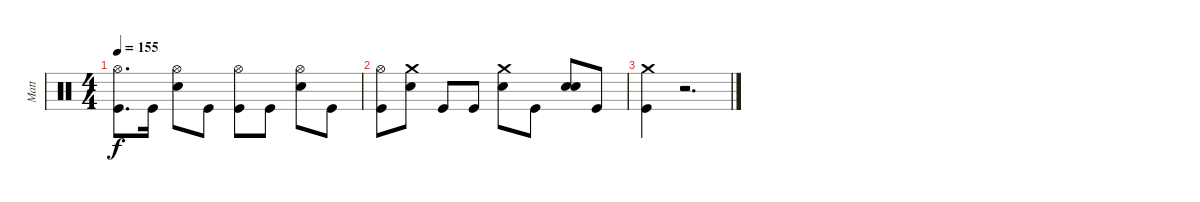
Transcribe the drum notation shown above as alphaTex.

\track ("Matt" "Matt") {instrument percussion}
\staff {score}
\articulation defaults
\ts (4 4)
\tempo 155
\clef neutral
\ks c
("Kick (hit)" "Hi-Hat (open)").8{d dy f} "Kick (hit)".16 ("Electric Snare (hit)" "Hi-Hat (open)").8 "Kick (hit)".8 ("Kick (hit)" "Hi-Hat (open)").8 "Kick (hit)".8 ("Electric Snare (hit)" "Hi-Hat (open)").8 "Kick (hit)".8 |
("Kick (hit)" "Hi-Hat (open)").8 ("Electric Snare (hit)" "Crash medium (hit)").8 "Kick (hit)".8 "Kick (hit)".8 ("Electric Snare (hit)" "Crash medium (hit)").8 "Kick (hit)".8 ("Electric Snare (hit)" "Electric Snare (hit)").8 "Kick (hit)".8 |
("Kick (hit)" "Crash medium (hit)").4 r.2{d}
